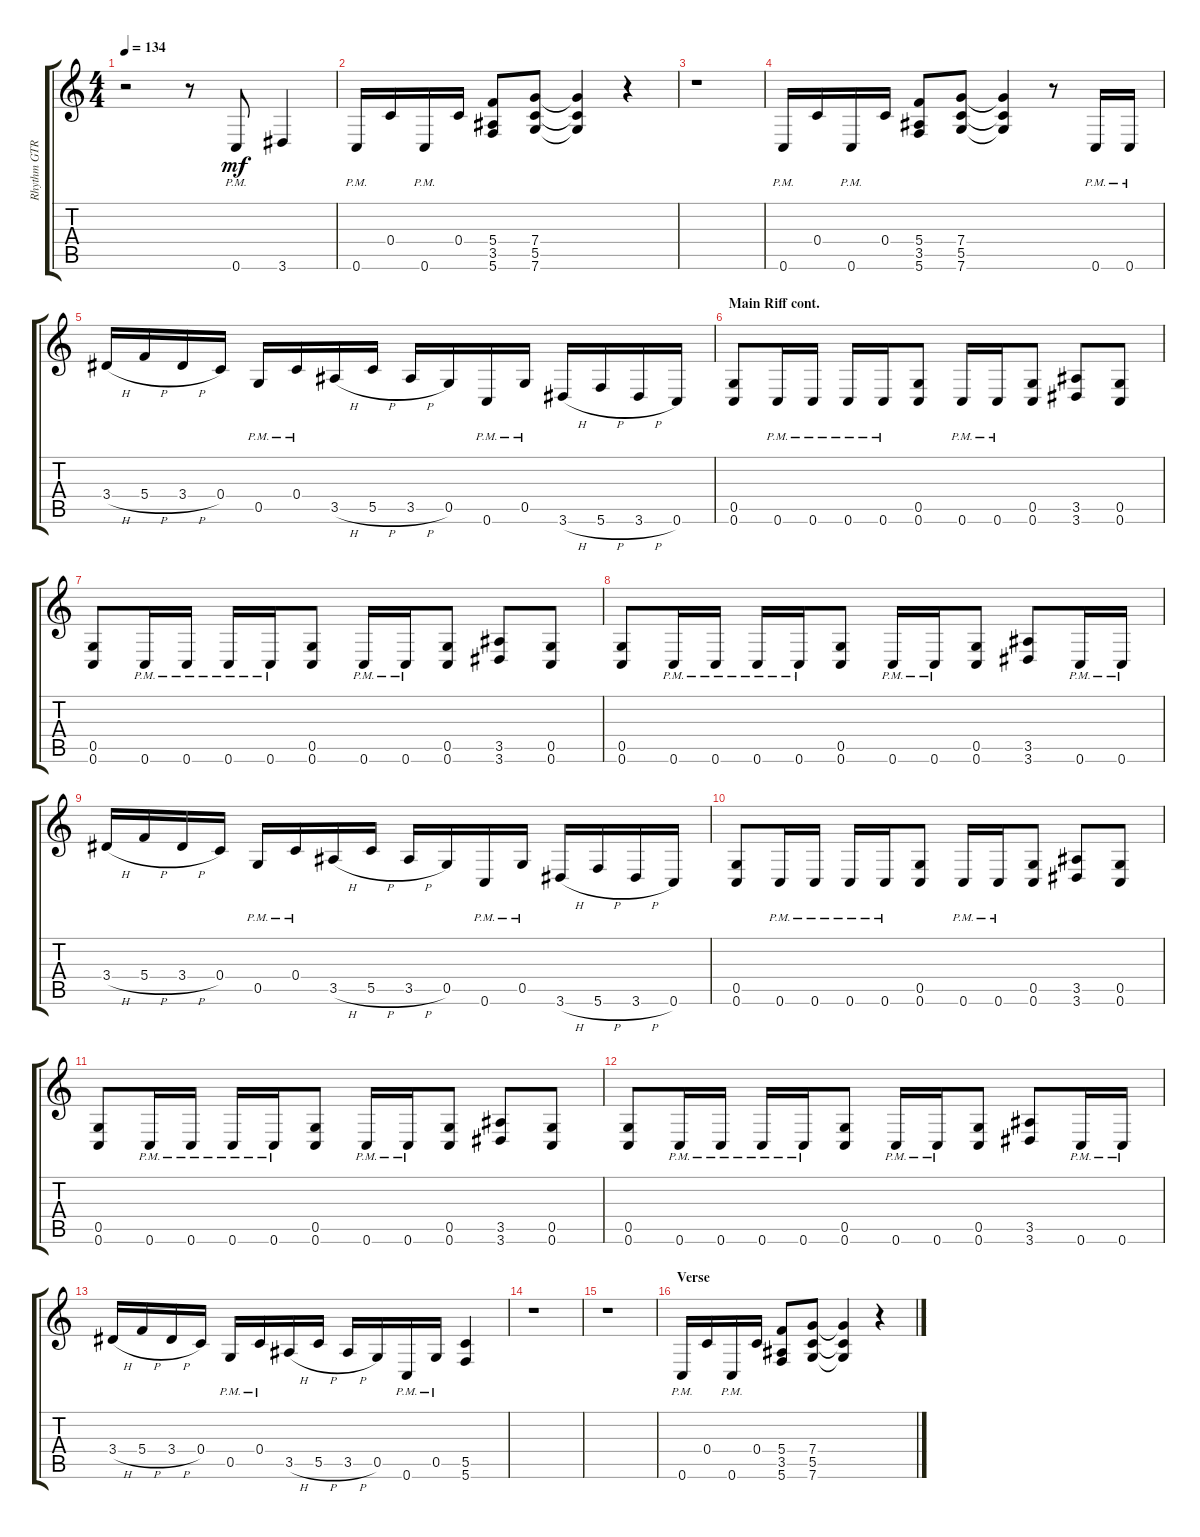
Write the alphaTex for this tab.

\track ("Rhythm GTR 1" "Rhythm GTR") {instrument overdrivenguitar}
\staff {score tabs}
\tuning (D4 A3 F3 C3 G2 C2) {hide}
\ts (4 4)
\tempo 134
\clef g2
\ks aminor
r.2{dy mf} r.8 0.6{pm}.8 3.6.4 |
0.6{pm}.16 0.4.16 0.6{pm}.16 0.4.16 (5.4 3.5 5.6).8 (7.4 5.5 7.6).8 (7.4{t} 5.5{t} 7.6{t}).4 r.4 |
r.1 |
0.6{pm}.16 0.4.16 0.6{pm}.16 0.4.16 (5.4 3.5 5.6).8 (7.4 5.5 7.6).8 (7.4{t} 5.5{t} 7.6{t}).4 r.8 0.6{pm}.16 0.6{pm}.16 |
3.4{h}.16 5.4{h}.16 3.4{h}.16 0.4.16 0.5{pm}.16 0.4{pm}.16 3.5{h}.16 5.5{h}.16 3.5{h}.16 0.5.16 0.6{pm}.16 0.5{pm}.16 3.6{h}.16 5.6{h}.16 3.6{h}.16 0.6.16 |
\section ("" "Main Riff cont.")
(0.5 0.6).8 0.6{pm}.16 0.6{pm}.16 0.6{pm}.16 0.6{pm}.16 (0.5 0.6).8 0.6{pm}.16 0.6{pm}.16 (0.5 0.6).8 (3.5 3.6).8 (0.5 0.6).8 |
(0.5 0.6).8 0.6{pm}.16 0.6{pm}.16 0.6{pm}.16 0.6{pm}.16 (0.5 0.6).8 0.6{pm}.16 0.6{pm}.16 (0.5 0.6).8 (3.5 3.6).8 (0.5 0.6).8 |
(0.5 0.6).8 0.6{pm}.16 0.6{pm}.16 0.6{pm}.16 0.6{pm}.16 (0.5 0.6).8 0.6{pm}.16 0.6{pm}.16 (0.5 0.6).8 (3.5 3.6).8 0.6{pm}.16 0.6{pm}.16 |
3.4{h}.16 5.4{h}.16 3.4{h}.16 0.4.16 0.5{pm}.16 0.4{pm}.16 3.5{h}.16 5.5{h}.16 3.5{h}.16 0.5.16 0.6{pm}.16 0.5{pm}.16 3.6{h}.16 5.6{h}.16 3.6{h}.16 0.6.16 |
(0.5 0.6).8 0.6{pm}.16 0.6{pm}.16 0.6{pm}.16 0.6{pm}.16 (0.5 0.6).8 0.6{pm}.16 0.6{pm}.16 (0.5 0.6).8 (3.5 3.6).8 (0.5 0.6).8 |
(0.5 0.6).8 0.6{pm}.16 0.6{pm}.16 0.6{pm}.16 0.6{pm}.16 (0.5 0.6).8 0.6{pm}.16 0.6{pm}.16 (0.5 0.6).8 (3.5 3.6).8 (0.5 0.6).8 |
(0.5 0.6).8 0.6{pm}.16 0.6{pm}.16 0.6{pm}.16 0.6{pm}.16 (0.5 0.6).8 0.6{pm}.16 0.6{pm}.16 (0.5 0.6).8 (3.5 3.6).8 0.6{pm}.16 0.6{pm}.16 |
3.4{h}.16 5.4{h}.16 3.4{h}.16 0.4.16 0.5{pm}.16 0.4{pm}.16 3.5{h}.16 5.5{h}.16 3.5{h}.16 0.5.16 0.6{pm}.16 0.5{pm}.16 (5.5 5.6).4 |
r.1 |
r.1 |
\section ("" "Verse")
0.6{pm}.16 0.4.16 0.6{pm}.16 0.4.16 (5.4 3.5 5.6).8 (7.4 5.5 7.6).8 (7.4{t} 5.5{t} 7.6{t}).4 r.4
